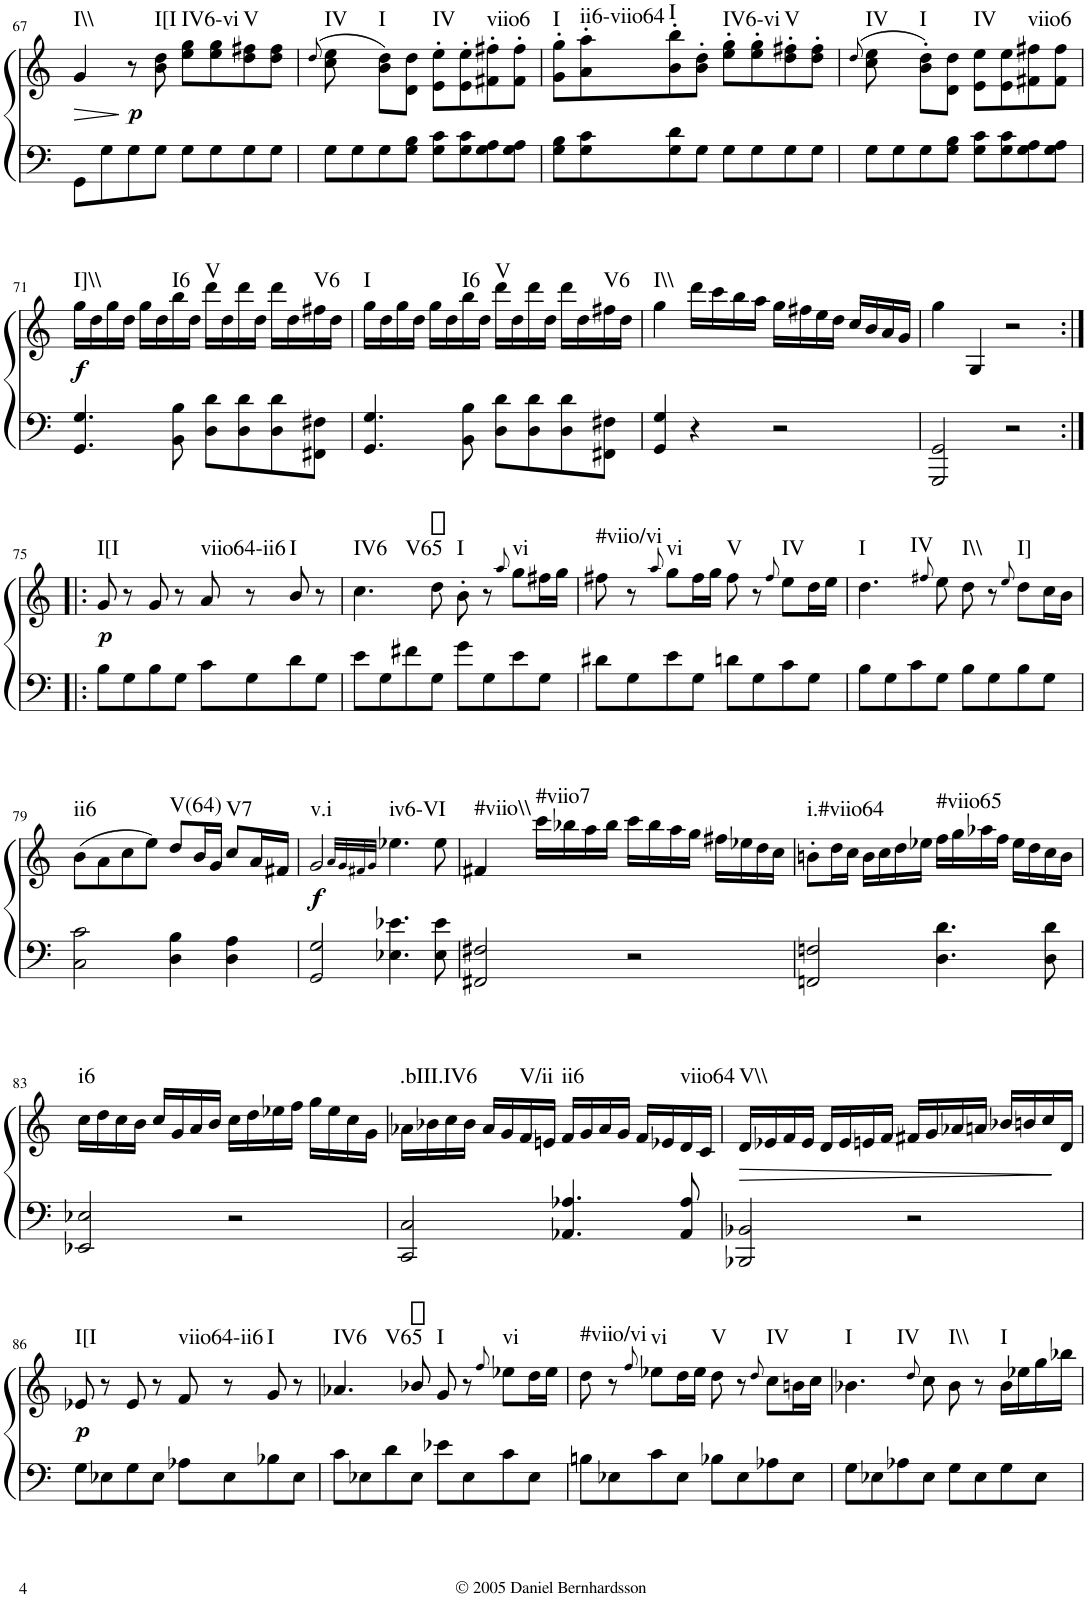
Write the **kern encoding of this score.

**kern	**kern	**dynam	**harte
*part1	*part1	*part1	*part1
*staff2	*staff1	*staff1/2	*
*I"Piano	*	*	*
*I'Pno.	*	*	*
!!LO:PB:g=z
*clefF4	*clefG2	*	*
*k[]	*k[]	*	*
*M4/4	*M4/4	*	*
*met(c)	*met(c)	*	*
=67	=67	=67	=67
!	!	!LO:HP:b	!LO:H:kt=I\\
8GG\L	4g/	>	N
8G\	.	.	.
!	!	!LO:DY:n=1:b	!
8G\	8r	] p	.
!	!	!	!LO:H:kt=I[I
8G\J	8b\ 8dd\	.	N
!	!	!	!LO:H:kt=IV6-vi
8G\L	8ee\ 8gg\L	.	N
8G\	8ee\ 8gg\	.	.
!	!	!	!LO:H:kt=V
8G\	8dd\ 8ff#X\	.	N
8G\J	8dd\ 8ff#\J	.	.
=68	=68	=68	=68
.	(8qdd/	.	.
!	!	!	!LO:H:kt=IV
8G\L	8cc\ 8ee\	.	N
8G\	8ryy	.	.
!	!	!	!LO:H:kt=I
8G\	8b\ 8dd\L)	.	N
8G\ 8B\J	8d\ 8dd\J	.	.
!	!	!	!LO:H:kt=IV
8G\ 8c\L	8e\' 8ee\'L	.	N
8G\ 8c\	8e\' 8ee\'	.	.
!	!	!	!LO:H:kt=viio6
8G\ 8A\	8f#X\' 8ff#X\'	.	N
8G\ 8A\J	8f#\' 8ff#\'J	.	.
=69	=69	=69	=69
!	!	!	!LO:H:kt=I
8G\ 8B\L	8g\' 8gg\'L	.	N
!	!	!	!LO:H:kt=ii6-viio64
8G\ 8c\	8a\' 8aa\'	.	N
!	!	!	!LO:H:kt=I
8G\ 8d\	8b\' 8bb\'	.	N
8G\J	8b\' 8dd\'J	.	.
!	!	!	!LO:H:kt=IV6-vi
8G\L	8ee\' 8gg\'L	.	N
8G\	8ee\' 8gg\'	.	.
!	!	!	!LO:H:kt=V
8G\	8dd\' 8ff#X\'	.	N
8G\J	8dd\' 8ff#\'J	.	.
=70	=70	=70	=70
.	(8qdd/	.	.
!	!	!	!LO:H:kt=IV
8G\L	8cc\ 8ee\	.	N
8G\	8ryy	.	.
!	!	!	!LO:H:kt=I
8G\	8b\' 8dd\'L)	.	N
8G\ 8B\J	8d\ 8dd\J	.	.
!	!	!	!LO:H:kt=IV
8G\ 8c\L	8e\ 8ee\L	.	N
8G\ 8c\	8e\ 8ee\	.	.
!	!	!	!LO:H:kt=viio6
8G\ 8A\	8f#X\ 8ff#X\	.	N
8G\ 8A\J	8f#\ 8ff#\J	.	.
!!LO:LB:g=z
=71	=71	=71	=71
!	!	!LO:DY:b	!LO:H:kt=I]\\
4.GG/ 4.G/	16gg\LL	f	N
.	16dd\	.	.
.	16gg\	.	.
.	16dd\JJ	.	.
.	16gg\LL	.	.
.	16dd\	.	.
!	!	!	!LO:H:kt=I6
8BB\ 8B\	16bb\	.	N
.	16dd\JJ	.	.
!	!	!	!LO:H:kt=V
8D\ 8d\L	16ddd\LL	.	N
.	16dd\	.	.
8D\ 8d\	16ddd\	.	.
.	16dd\JJ	.	.
8D\ 8d\	16ddd\LL	.	.
.	16dd\	.	.
!	!	!	!LO:H:kt=V6
8FF#X\ 8F#X\J	16ff#X\	.	N
.	16dd\JJ	.	.
=72	=72	=72	=72
!	!	!	!LO:H:kt=I
4.GG/ 4.G/	16gg\LL	.	N
.	16dd\	.	.
.	16gg\	.	.
.	16dd\JJ	.	.
.	16gg\LL	.	.
.	16dd\	.	.
!	!	!	!LO:H:kt=I6
8BB\ 8B\	16bb\	.	N
.	16dd\JJ	.	.
!	!	!	!LO:H:kt=V
8D\ 8d\L	16ddd\LL	.	N
.	16dd\	.	.
8D\ 8d\	16ddd\	.	.
.	16dd\JJ	.	.
8D\ 8d\	16ddd\LL	.	.
.	16dd\	.	.
!	!	!	!LO:H:kt=V6
8FF#X\ 8F#X\J	16ff#X\	.	N
.	16dd\JJ	.	.
=73	=73	=73	=73
!	!	!	!LO:H:kt=I\\
4GG/ 4G/	4gg\	.	N
4r	16ddd\LL	.	.
.	16ccc\	.	.
.	16bb\	.	.
.	16aa\JJ	.	.
2r	16gg\LL	.	.
.	16ff#X\	.	.
.	16ee\	.	.
.	16dd\JJ	.	.
.	16cc/LL	.	.
.	16b/	.	.
.	16a/	.	.
.	16g/JJ	.	.
=74	=74	=74	=74
2GGG/ 2GG/	4gg\	.	.
.	4G/	.	.
2r	2r	.	.
!!LO:LB:g=z
=75:|!|:	=75:|!|:	=75:|!|:	=75:|!|:
!	!	!LO:DY:b	!LO:H:kt=I[I
8B\L	8g/	p	N
8G\	8r	.	.
8B\	8g/	.	.
8G\J	8r	.	.
!	!	!	!LO:H:kt=viio64-ii6
8c\L	8a/	.	N
8G\	8r	.	.
!	!	!	!LO:H:kt=I
8d\	8b/	.	N
8G\J	8r	.	.
=76	=76	=76	=76
!	!	!	!LO:H:n=1:kt=IV6
!	!	!	!LO:H:n=2:kt=V65
8e\L	4.cc\	.	N N
8G\	.	.	.
8f#X\	.	.	.
8G\J	8dd\	.	.
!	!	!	!LO:H:kt=I
8g\L	8b'\	.	N
8G\	8r	.	.
.	8qaa/	.	.
!	!	!	!LO:H:kt=vi
8e\	8gg\L	.	N
8G\J	16ff#X\L	.	.
.	16gg\JJ	.	.
=77	=77	=77	=77
!	!	!	!LO:H:kt=#viio/vi
8d#X\L	8ff#X\	.	N
8G\	8r	.	.
.	8qaa/	.	.
!	!	!	!LO:H:kt=vi
8e\	8gg\L	.	N
8G\J	16ff#\L	.	.
.	16gg\JJ	.	.
!	!	!	!LO:H:kt=V
8dn\L	8ff#\	.	N
8G\	8r	.	.
.	8qff#/	.	.
!	!	!	!LO:H:kt=IV
8c\	8ee\L	.	N
8G\J	16dd\L	.	.
.	16ee\JJ	.	.
=78	=78	=78	=78
!	!	!	!LO:H:n=1:kt=I
!	!	!	!LO:H:n=2:kt=IV
8B\L	4.dd\	.	N N
8G\	.	.	.
8c\	.	.	.
.	8qff#X/	.	.
8G\J	8ee\	.	.
!	!	!	!LO:H:kt=I\\
8B\L	8dd\	.	N
8G\	8r	.	.
.	8qee/	.	.
!	!	!	!LO:H:kt=I]
8B\	8dd\L	.	N
8G\J	16cc\L	.	.
.	16b\JJ	.	.
!!LO:LB:g=z
=79	=79	=79	=79
!	!	!	!LO:H:kt=ii6
2C\ 2c\	(8b\L	.	N
.	8a\	.	.
.	8cc\	.	.
.	8ee\J)	.	.
!	!	!	!LO:H:kt=V(64)
4D\ 4B\	8dd/L	.	N
.	16b/L	.	.
.	16g/JJ	.	.
!	!	!	!LO:H:kt=V7
4D\ 4A\	8cc/L	.	N
.	16a/L	.	.
.	16f#X/JJ	.	.
=80	=80	=80	=80
!	!	!LO:DY:b	!LO:H:kt=v.i
2GG/ 2G/	2g/	f	N
.	32qa/LLL	.	.
.	32qg/	.	.
.	32qf#X/	.	.
.	32qg/JJJ	.	.
!	!	!	!LO:H:kt=iv6-VI
4.E-X\ 4.e-X\	4.ee-X\	.	N
8E-\ 8e-\	8ee-\	.	.
=81	=81	=81	=81
!	!	!	!LO:H:kt=#viio\\
2FF#X/ 2F#X/	4f#X/	.	N
!	!	!	!LO:H:kt=#viio7
.	16ccc\LL	.	N
.	16bb-X\	.	.
.	16aa\	.	.
.	16bb-\JJ	.	.
2r	16ccc\LL	.	.
.	16bb-\	.	.
.	16aa\	.	.
.	16gg\JJ	.	.
.	16ff#X\LL	.	.
.	16ee-X\	.	.
.	16dd\	.	.
.	16cc\JJ	.	.
=82	=82	=82	=82
!	!	!	!LO:H:kt=i.#viio64
2FFn/ 2Fn/	8bn'\L	.	N
.	16dd\L	.	.
.	16cc\JJ	.	.
.	16b\LL	.	.
.	16cc\	.	.
.	16dd\	.	.
.	16ee-X\JJ	.	.
!	!	!	!LO:H:kt=#viio65
4.D\ 4.d\	16ff\LL	.	N
.	16gg\	.	.
.	16aa-X\	.	.
.	16ff\JJ	.	.
.	16ee-\LL	.	.
.	16dd\	.	.
8D\ 8d\	16cc\	.	.
.	16b\JJ	.	.
!!LO:LB:g=z
=83	=83	=83	=83
!	!	!	!LO:H:kt=i6
2EE-X/ 2E-X/	16cc\LL	.	N
.	16dd\	.	.
.	16cc\	.	.
.	16b\JJ	.	.
.	16cc/LL	.	.
.	16g/	.	.
.	16a/	.	.
.	16b/JJ	.	.
2r	16cc\LL	.	.
.	16dd\	.	.
.	16ee-X\	.	.
.	16ff\JJ	.	.
.	16gg\LL	.	.
.	16ee-\	.	.
.	16cc\	.	.
.	16g\JJ	.	.
=84	=84	=84	=84
!	!	!	!LO:H:kt=.bIII.IV6
2CC/ 2C/	16a-X\LL	.	N
.	16b-X\	.	.
.	16cc\	.	.
.	16b-\JJ	.	.
.	16a-/LL	.	.
.	16g/	.	.
!	!	!	!LO:H:kt=V/ii
.	16f/	.	N
.	16en/JJ	.	.
!	!	!	!LO:H:kt=ii6
4.AA-X/ 4.A-X/	16f/LL	.	N
.	16g/	.	.
.	16a-/	.	.
.	16g/JJ	.	.
.	16f/LL	.	.
.	16e-X/	.	.
!	!	!	!LO:H:kt=viio64
8AA-/ 8A-/	16d/	.	N
.	16c/JJ	.	.
=85	=85	=85	=85
!	!	!LO:HP:b	!LO:H:kt=V\\
2BBB-X/ 2BB-X/	16d/LL	>	N
.	16e-X/	.	.
.	16f/	.	.
.	16e-/JJ	.	.
.	16d/LL	.	.
.	16e-/	.	.
.	16en/	.	.
.	16f/JJ	.	.
2r	16f#X/LL	.	.
.	16g/	.	.
.	16a-X/	.	.
.	16an/JJ	.	.
.	16b-X/LL	.	.
.	16bn/	.	.
.	16cc/	.	.
.	16d/JJ	]	.
!!LO:LB:g=z
=86	=86	=86	=86
!	!	!LO:DY:b	!LO:H:kt=I[I
8G\L	8e-X/	p	N
8E-X\	8r	.	.
8G\	8e-/	.	.
8E-\J	8r	.	.
!	!	!	!LO:H:kt=viio64-ii6
8A-X\L	8f/	.	N
8E-\	8r	.	.
!	!	!	!LO:H:kt=I
8B-X\	8g/	.	N
8E-\J	8r	.	.
=87	=87	=87	=87
!	!	!	!LO:H:n=1:kt=IV6
!	!	!	!LO:H:n=2:kt=V65
8c\L	4.a-X/	.	N N
8E-X\	.	.	.
8d\	.	.	.
8E-\J	8b-X/	.	.
!	!	!	!LO:H:kt=I
8e-X\L	8g/	.	N
8E-\	8r	.	.
.	8qff/	.	.
!	!	!	!LO:H:kt=vi
8c\	8ee-X\L	.	N
8E-\J	16dd\L	.	.
.	16ee-\JJ	.	.
=88	=88	=88	=88
!	!	!	!LO:H:kt=#viio/vi
8Bn\L	8dd\	.	N
8E-X\	8r	.	.
.	8qff/	.	.
!	!	!	!LO:H:kt=vi
8c\	8ee-X\L	.	N
8E-\J	16dd\L	.	.
.	16ee-\JJ	.	.
!	!	!	!LO:H:kt=V
8B-X\L	8dd\	.	N
8E-\	8r	.	.
.	8qdd/	.	.
!	!	!	!LO:H:kt=IV
8A-X\	8cc\L	.	N
8E-\J	16bn\L	.	.
.	16cc\JJ	.	.
=89	=89	=89	=89
!	!	!	!LO:H:n=1:kt=I
!	!	!	!LO:H:n=2:kt=IV
8G\L	4.b-X\	.	N N
8E-X\	.	.	.
8A-X\	.	.	.
.	8qdd/	.	.
8E-\J	8cc\	.	.
!	!	!	!LO:H:kt=I\\
8G\L	8b-\	.	N
8E-\	8r	.	.
!	!	!	!LO:H:kt=I
8G\	16b-\LL	.	N
.	16ee-X\	.	.
8E-\J	16gg\	.	.
.	16bb-X\JJ	.	.
=	=	=	=
*-	*-	*-	*-
